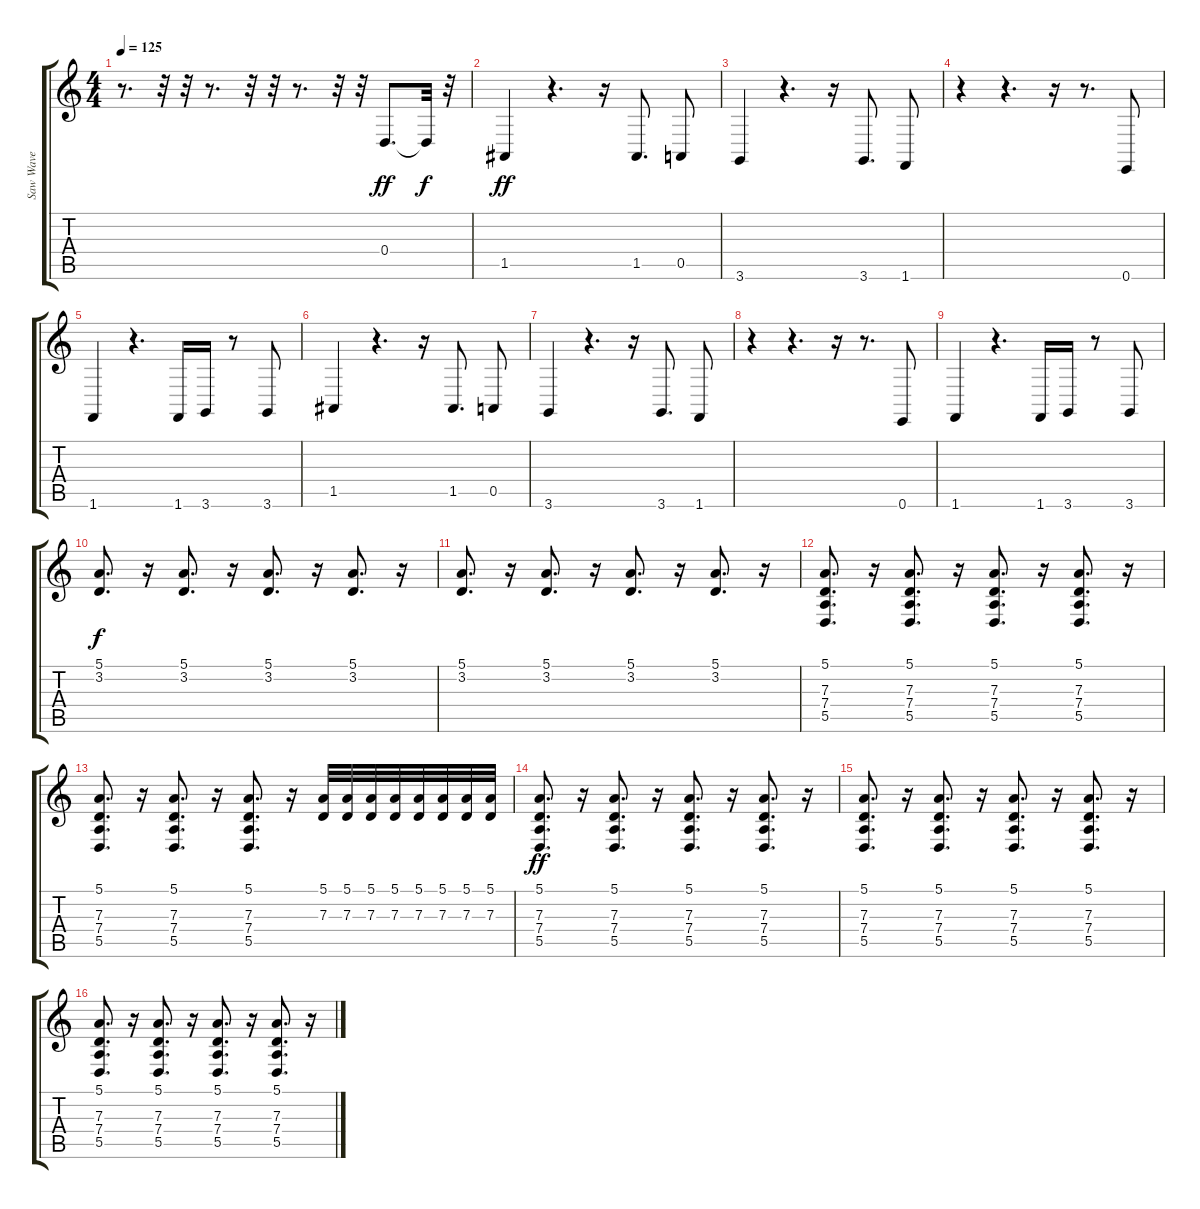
\track ("Saw Wave  " "Saw Wave  ") {instrument lead2sawtooth}
\staff {score tabs}
\tuning (E4 B3 G3 D3 A2 E2) {hide}
\ts (4 4)
\tempo 125
\clef g2
\ks c
r.8{d dy ff} r.32 r.32 r.8{d} r.32 r.32 r.8{d} r.32 r.32 0.4.8{d} 0.4{t}.32{dy f} r.32 |
1.5.4{dy ff} r.4{d} r.16 1.5.8{d} 0.5.8 |
3.6.4 r.4{d} r.16 3.6.8{d} 1.6.8 |
r.4 r.4{d} r.16 r.8{d} 0.6.8 |
1.6.4 r.4{d} 1.6.16 3.6.16 r.8 3.6.8 |
1.5.4 r.4{d} r.16 1.5.8{d} 0.5.8 |
3.6.4 r.4{d} r.16 3.6.8{d} 1.6.8 |
r.4 r.4{d} r.16 r.8{d} 0.6.8 |
1.6.4 r.4{d} 1.6.16 3.6.16 r.8 3.6.8 |
(5.1 3.2).8{d dy f} r.16 (5.1 3.2).8{d} r.16 (5.1 3.2).8{d} r.16 (5.1 3.2).8{d} r.16 |
(5.1 3.2).8{d} r.16 (5.1 3.2).8{d} r.16 (5.1 3.2).8{d} r.16 (5.1 3.2).8{d} r.16 |
(5.1 7.3 7.4 5.5).8{d} r.16 (5.1 7.3 7.4 5.5).8{d} r.16 (5.1 7.3 7.4 5.5).8{d} r.16 (5.1 7.3 7.4 5.5).8{d} r.16 |
(5.1 7.3 7.4 5.5).8{d} r.16 (5.1 7.3 7.4 5.5).8{d} r.16 (5.1 7.3 7.4 5.5).8{d} r.16 (5.1 7.3).32 (5.1 7.3).32 (5.1 7.3).32 (5.1 7.3).32 (5.1 7.3).32 (5.1 7.3).32 (5.1 7.3).32 (5.1 7.3).32 |
(5.1 7.3 7.4 5.5).8{d dy ff} r.16 (5.1 7.3 7.4 5.5).8{d} r.16 (5.1 7.3 7.4 5.5).8{d} r.16 (5.1 7.3 7.4 5.5).8{d} r.16 |
(5.1 7.3 7.4 5.5).8{d} r.16 (5.1 7.3 7.4 5.5).8{d} r.16 (5.1 7.3 7.4 5.5).8{d} r.16 (5.1 7.3 7.4 5.5).8{d} r.16 |
(5.1 7.3 7.4 5.5).8{d} r.16 (5.1 7.3 7.4 5.5).8{d} r.16 (5.1 7.3 7.4 5.5).8{d} r.16 (5.1 7.3 7.4 5.5).8{d} r.16
